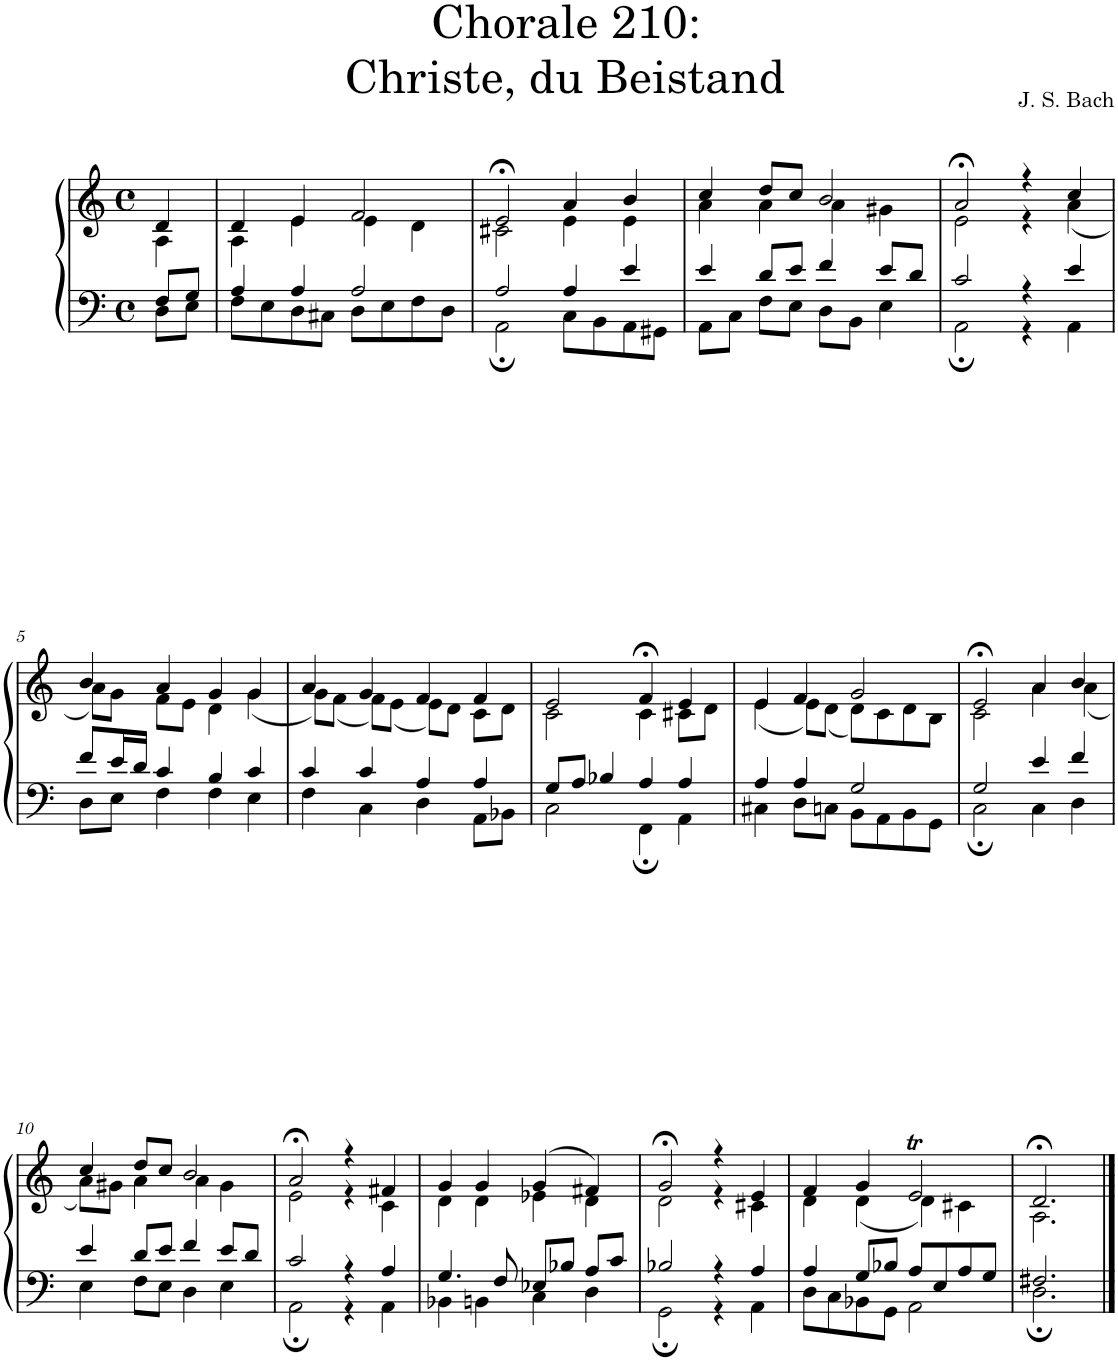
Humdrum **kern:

**kern	**kern
*part1	*part1
*staff2	*staff1
*I"S,A	*
*clefF4	*clefG2
*k[]	*k[]
*M4/4	*M4/4
*met(c)	*met(c)
=	=
*^	*^
8F/L	8D\L	4d/	4A\
8G/J	8E\J	.	.
=1	=1	=1	=1
4A/	8F\L	4d/	4A\
.	8E\	.	.
4A/	8D\	4e/	4e\
.	8C#X\J	.	.
2A/	8D\L	2f/	4e\
.	8E\	.	.
.	8F\	.	4d\
.	8D\J	.	.
=2	=2	=2	=2
2A/	2AA;\	2e;</	2c#X\
4A/	8C\L	4a/	4e\
.	8BB\	.	.
4e/	8AA\	4b/	4e\
.	8GG#X\J	.	.
=3	=3	=3	=3
4e/	8AA\L	4cc/	4a\
.	8C\J	.	.
8d/L	8F\L	8dd/L	4a\
8e/J	8E\J	8cc/J	.
4f/	8D\L	2b/	4a\
.	8BB\J	.	.
8e/L	4E\	.	4g#X\
8d/J	.	.	.
=4	=4	=4	=4
2c/	2AA;\	2a;</	2e\
4r	4r	4r	4r
4e/	4AA\	4cc/	(<4a\
!!LO:LB:g=z	!!
=5	=5	=5	=5
8f/L	8D\L	4b/	8a\L)
16e/L	8E\J	.	8g\J
16d/JJ	.	.	.
4c/	4F\	4a/	8f\L
.	.	.	8e\J
4B/	4F\	4g/	4d\
4c/	4E\	4g/	(<4g\
=6	=6	=6	=6
4c/	4F\	4a/	8g\L)
.	.	.	(<8f\J
4c/	4C\	4g/	8f\L)
.	.	.	(<8e\J
4A/	4D\	4f/	8e\L)
.	.	.	8d\J
4A/	8AA\L	4f/	8c\L
.	8BB-X\J	.	8d\J
=7	=7	=7	=7
8G/L	2C\	2e/	2c\
8A/J	.	.	.
4B-X/	.	.	.
4A/	4FF;\	4f;</	4c\
4A/	4AA\	4e/	8c#X\L
.	.	.	8d\J
=8	=8	=8	=8
4A/	4C#X\	4e/	(<4e\
4A/	8D\L	4f/	8e\L)
.	8Cn\J	.	(<8d\J
2G/	8BB\L	2g/	8d\L)
.	8AA\	.	8c\
.	8BB\	.	8d\
.	8GG\J	.	8B\J
=9	=9	=9	=9
2G/	2C;\	2e;</	2c\
4e/	4C\	4a/	4a\
4f/	4D\	4b/	(<4a\
!!LO:LB:g=z	!!
=10	=10	=10	=10
4e/	4E\	4cc/	8a\L)
.	.	.	8g#X\J
8d/L	8F\L	8dd/L	4a\
8e/J	8E\J	8cc/J	.
4f/	4D\	2b/	4a\
8e/L	4E\	.	4g#\
8d/J	.	.	.
=11	=11	=11	=11
2c/	2AA;\	2a;</	2e\
4r	4r	4r	4r
4A/	4AA\	4f#X/	4c\
=12	=12	=12	=12
4.G/	4BB-X\	4g/	4d\
.	4BBn\	4g/	4d\
8F/	.	.	.
8E-X/L	4C\	(>4g/	4e-X\
8B-X/J	.	.	.
8A/L	4D\	4f#X/)	4d\
8c/J	.	.	.
=13	=13	=13	=13
2B-X/	2GG;\	2g;</	2d\
4r	4r	4r	4r
4A/	4AA\	4e/	4c#X\
=14	=14	=14	=14
4A/	8D\L	4f/	4d\
.	8C\	.	.
8G/L	8BB-X\	4g/	(<4d\
8B-X/J	8GG\J	.	.
8A/L	2AA\	2e>/	4d\)
8E/	.	.	.
8A/	.	.	4c#X\
8G/J	.	.	.
=15	=15	=15	=15
2.F#X/	2.D;\	2.d;</	2.A\
*v	*v	*	*
*	*v	*v
==	==
*-	*-
